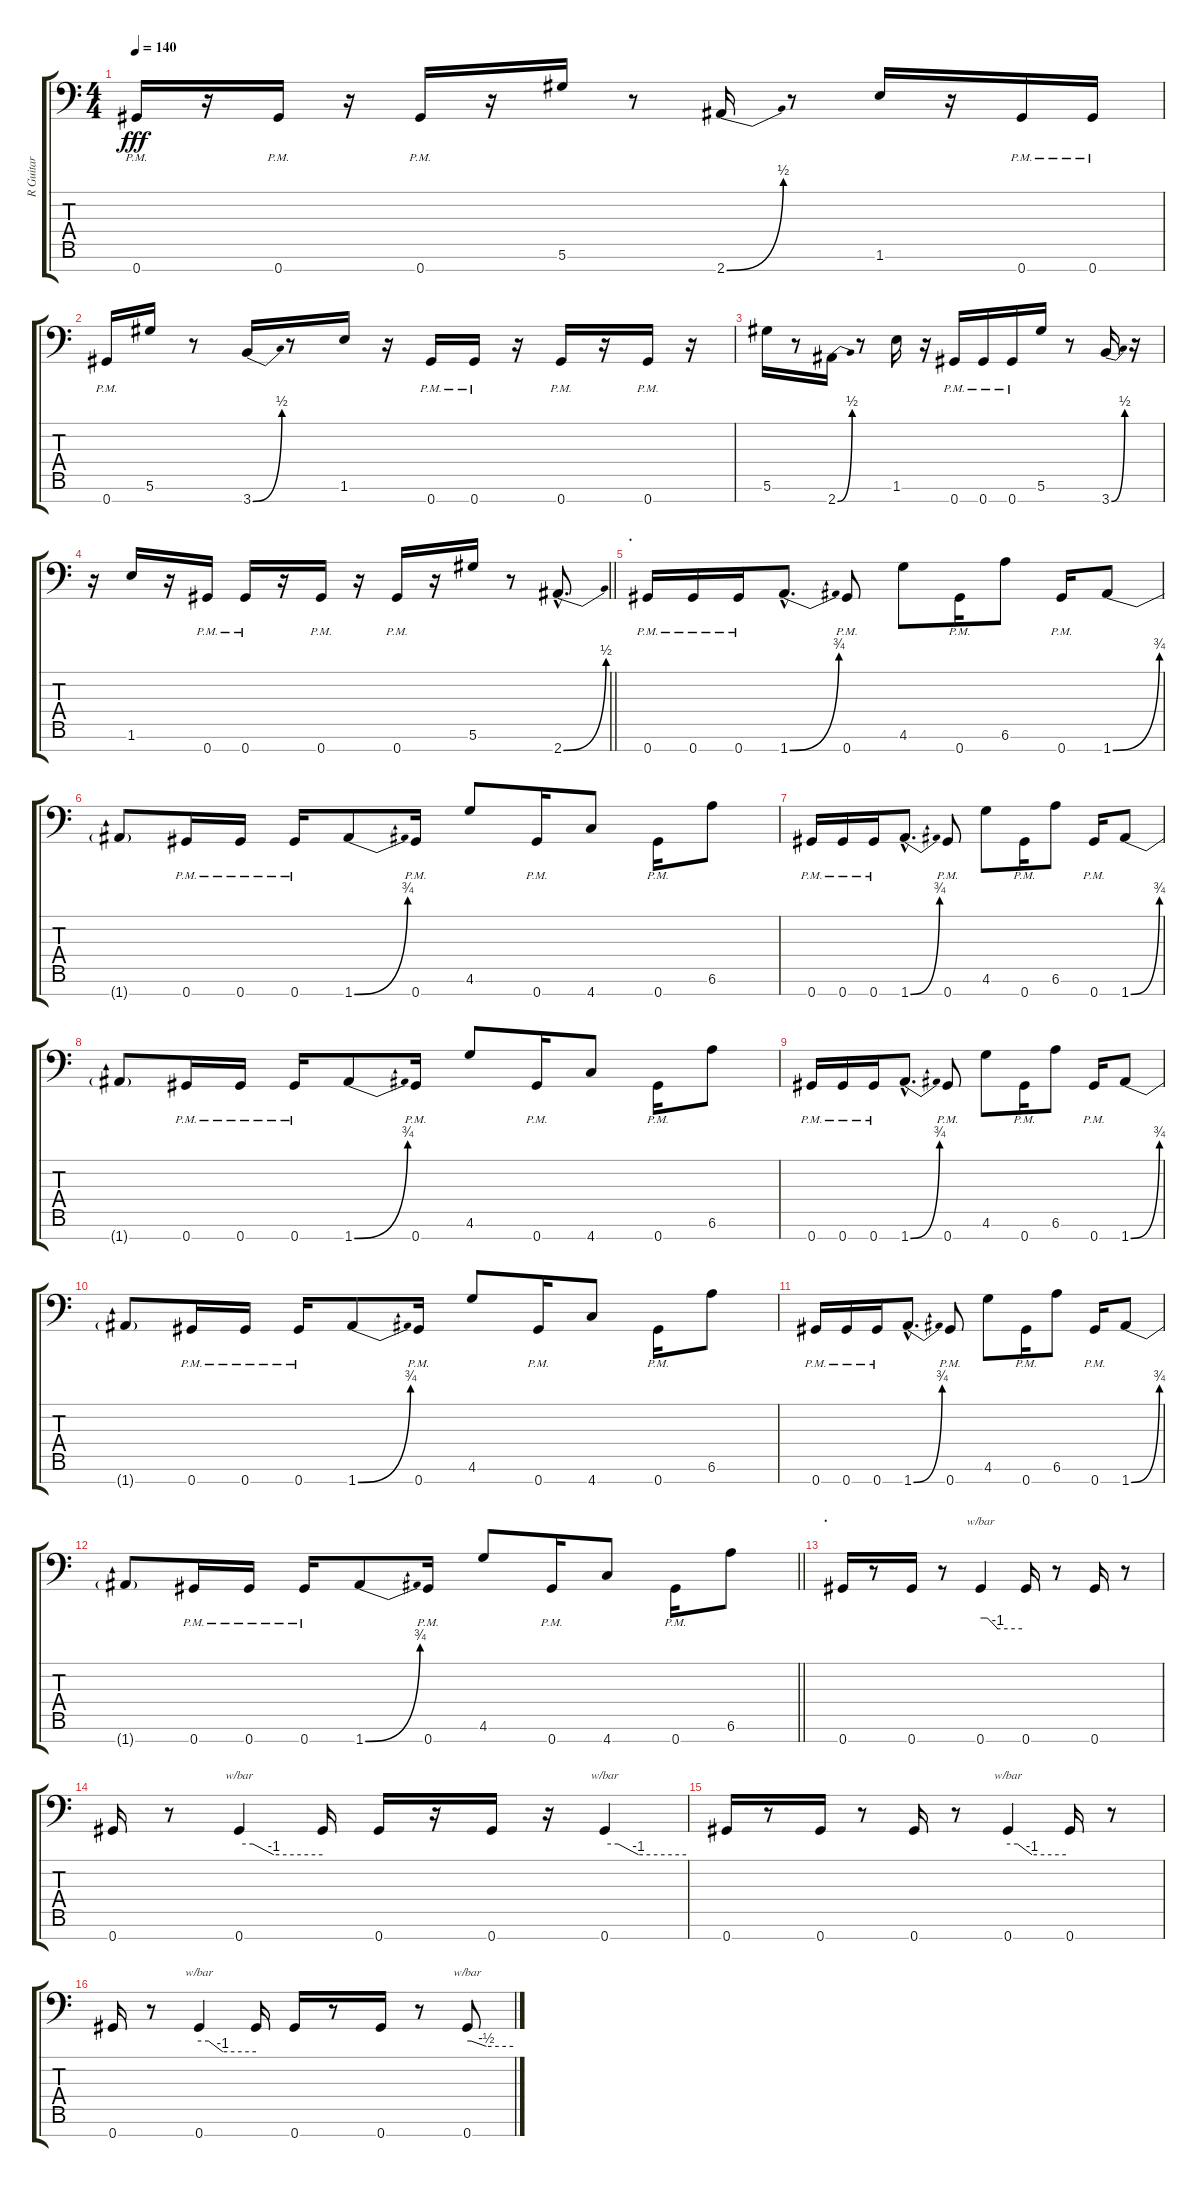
\track ("R Guitar" "R Guitar") {instrument distortionguitar}
\staff {score tabs}
\tuning (Eb4 Bb3 Gb3 Db3 Ab2 Eb2 Ab1) {hide}
\ts (4 4)
\tempo 140
\clef f4
\ks c
0.7{pm}.16{dy fff} r.16 0.7{pm}.16 r.16 0.7{pm}.16 r.16 5.6.16 r.8 2.7{be (bend 0 0 60 2)}.16 r.8 1.6.16 r.16 0.7{pm}.16 0.7{pm}.16 |
0.7{pm}.16 5.6.16 r.8 3.7{be (bend 0 0 60 2)}.16 r.8 1.6.16 r.16 0.7{pm}.16 0.7{pm}.16 r.16 0.7{pm}.16 r.16 0.7{pm}.16 r.16 |
5.6.16 r.8 2.7{be (bend 0 0 60 2)}.16 r.8 1.6.16 r.16 0.7{pm}.16 0.7{pm}.16 0.7{pm}.16 5.6.16 r.8 3.7{be (bend 0 0 60 2)}.16 r.16 |
\barLineRight lightlight
r.16 1.6.16 r.16 0.7{pm}.16 0.7{pm}.16 r.16 0.7{pm}.16 r.16 0.7{pm}.16 r.16 5.6.16 r.8 2.7{be (bend 0 0 60 2) hac}.8{d} |
\section ("" ".")
0.7{pm}.16 0.7{pm}.16 0.7{pm}.16 1.7{be (bend 0 0 60 3) hac}.8{d} 0.7{pm}.8 4.6.8 0.7{pm}.16 6.6.8 0.7{pm}.16 1.7{be (bend 0 0 60 3)}.8 |
1.7{t}.8 0.7{pm}.16 0.7{pm}.16 0.7{pm}.16 1.7{be (bend 0 0 60 3)}.8 0.7{pm}.16 4.6.8 0.7{pm}.16 4.7.8 0.7{pm}.16 6.6.8 |
0.7{pm}.16 0.7{pm}.16 0.7{pm}.16 1.7{be (bend 0 0 60 3) hac}.8{d} 0.7{pm}.8 4.6.8 0.7{pm}.16 6.6.8 0.7{pm}.16 1.7{be (bend 0 0 60 3)}.8 |
1.7{t}.8 0.7{pm}.16 0.7{pm}.16 0.7{pm}.16 1.7{be (bend 0 0 60 3)}.8 0.7{pm}.16 4.6.8 0.7{pm}.16 4.7.8 0.7{pm}.16 6.6.8 |
0.7{pm}.16 0.7{pm}.16 0.7{pm}.16 1.7{be (bend 0 0 60 3) hac}.8{d} 0.7{pm}.8 4.6.8 0.7{pm}.16 6.6.8 0.7{pm}.16 1.7{be (bend 0 0 60 3)}.8 |
1.7{t}.8 0.7{pm}.16 0.7{pm}.16 0.7{pm}.16 1.7{be (bend 0 0 60 3)}.8 0.7{pm}.16 4.6.8 0.7{pm}.16 4.7.8 0.7{pm}.16 6.6.8 |
0.7{pm}.16 0.7{pm}.16 0.7{pm}.16 1.7{be (bend 0 0 60 3) hac}.8{d} 0.7{pm}.8 4.6.8 0.7{pm}.16 6.6.8 0.7{pm}.16 1.7{be (bend 0 0 60 3)}.8 |
\barLineRight lightlight
1.7{t}.8 0.7{pm}.16 0.7{pm}.16 0.7{pm}.16 1.7{be (bend 0 0 60 3)}.8 0.7{pm}.16 4.6.8 0.7{pm}.16 4.7.8 0.7{pm}.16 6.6.8 |
\section ("" ".")
0.7.16 r.8 0.7.16 r.8 0.7.4{tbe (custom default 0 0 10 0 25 -4 60 -4)} 0.7.16 r.8 0.7.16 r.8 |
0.7.16 r.8 0.7.4{tbe (custom default 0 0 10 0 25 -4 60 -4)} 0.7{t}.16 0.7.16 r.16 0.7.16 r.16 0.7.4{tbe (custom default 0 0 10 0 25 -4 60 -4)} |
0.7.16 r.8 0.7.16 r.8 0.7.16 r.8 0.7.4{tbe (custom default 0 0 10 0 25 -4 60 -4)} 0.7.16 r.8 |
0.7.16 r.8 0.7.4{tbe (custom default 0 0 10 0 25 -4 60 -4)} 0.7{t}.16 0.7.16 r.8 0.7.16 r.8 0.7.8{tbe (custom default 0 0 5 0 25 -2 60 -2)}
